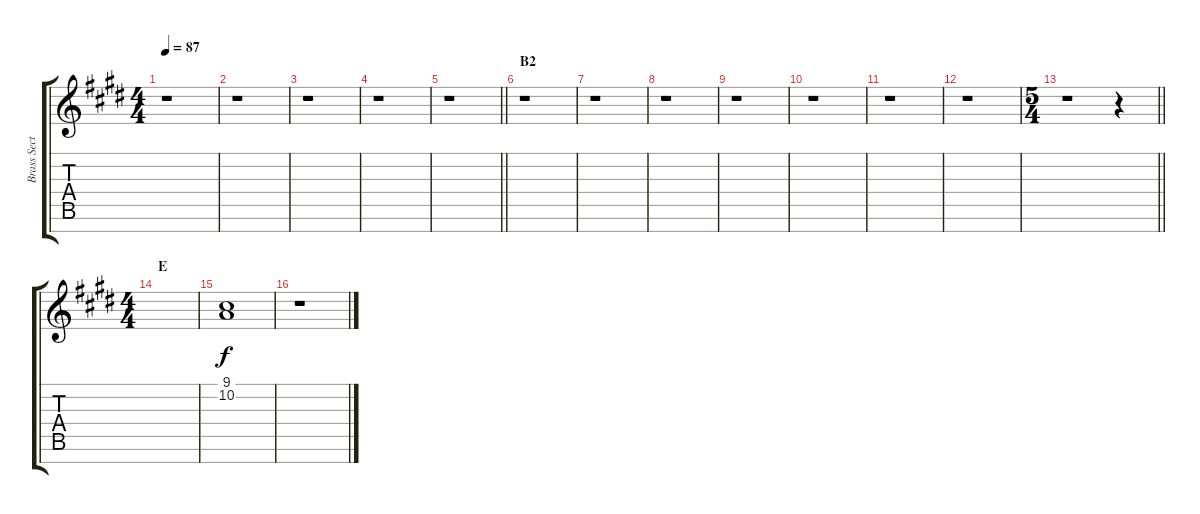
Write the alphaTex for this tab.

\track ("Brass Section" "Brass Sect") {instrument tuba}
\staff {score tabs}
\tuning (E4 B3 G3 D3 A2 E2 B1) {hide}
\ts (4 4)
\tempo 87
\clef g2
\ks e
r.1{dy f} |
r.1 |
r.1 |
r.1 |
\barLineRight lightlight
r.1 |
\section ("" "B2")
r.1 |
r.1 |
r.1 |
r.1 |
r.1 |
r.1 |
r.1 |
\ts (5 4)
\barLineRight lightlight
r.1{volume 12 instrument tuba} r.4 |
\ts (4 4)
\section ("" "E")
|
(9.1 10.2).1 |
r.1
